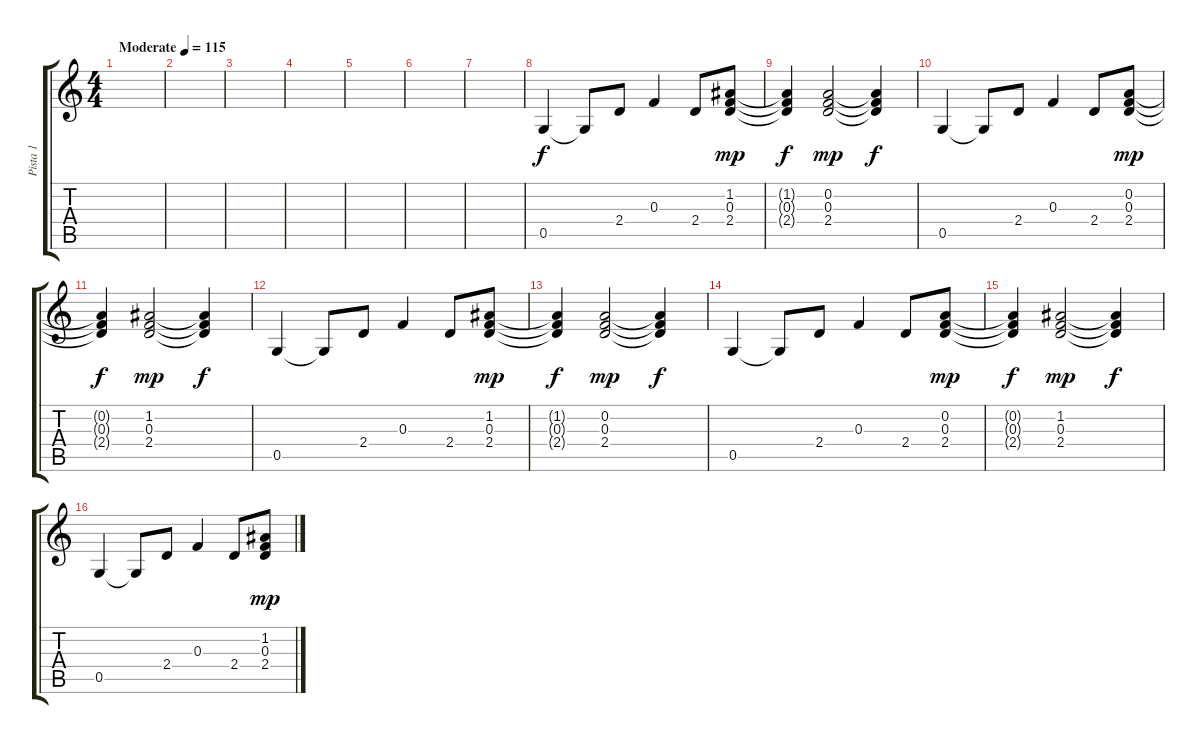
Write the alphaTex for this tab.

\track ("Pista 1" "Pista 1") {instrument acousticguitarsteel}
\staff {score tabs}
\tuning (D4 A3 F3 C3 G2 C2) {hide}
\ts (4 4)
\tempo (115 "Moderate")
\clef g2
\ks c
|
|
|
|
|
|
|
0.5.4 0.5{t}.8 2.4.8 0.3.4 2.4.8 (1.2 0.3 2.4).8{dy mp} |
(1.2{t} 0.3{t} 2.4{t}).4{dy f} (0.2 0.3 2.4).2{dy mp} (0.2{t} 0.3{t} 2.4{t}).4{dy f} |
0.5.4 0.5{t}.8 2.4.8 0.3.4 2.4.8 (0.2 0.3 2.4).8{dy mp} |
(0.2{t} 0.3{t} 2.4{t}).4{dy f} (1.2 0.3 2.4).2{dy mp} (1.2{t} 0.3{t} 2.4{t}).4{dy f} |
0.5.4 0.5{t}.8 2.4.8 0.3.4 2.4.8 (1.2 0.3 2.4).8{dy mp} |
(1.2{t} 0.3{t} 2.4{t}).4{dy f} (0.2 0.3 2.4).2{dy mp} (0.2{t} 0.3{t} 2.4{t}).4{dy f} |
0.5.4 0.5{t}.8 2.4.8 0.3.4 2.4.8 (0.2 0.3 2.4).8{dy mp} |
(0.2{t} 0.3{t} 2.4{t}).4{dy f} (1.2 0.3 2.4).2{dy mp} (1.2{t} 0.3{t} 2.4{t}).4{dy f} |
0.5.4 0.5{t}.8 2.4.8 0.3.4 2.4.8 (1.2 0.3 2.4).8{dy mp}
